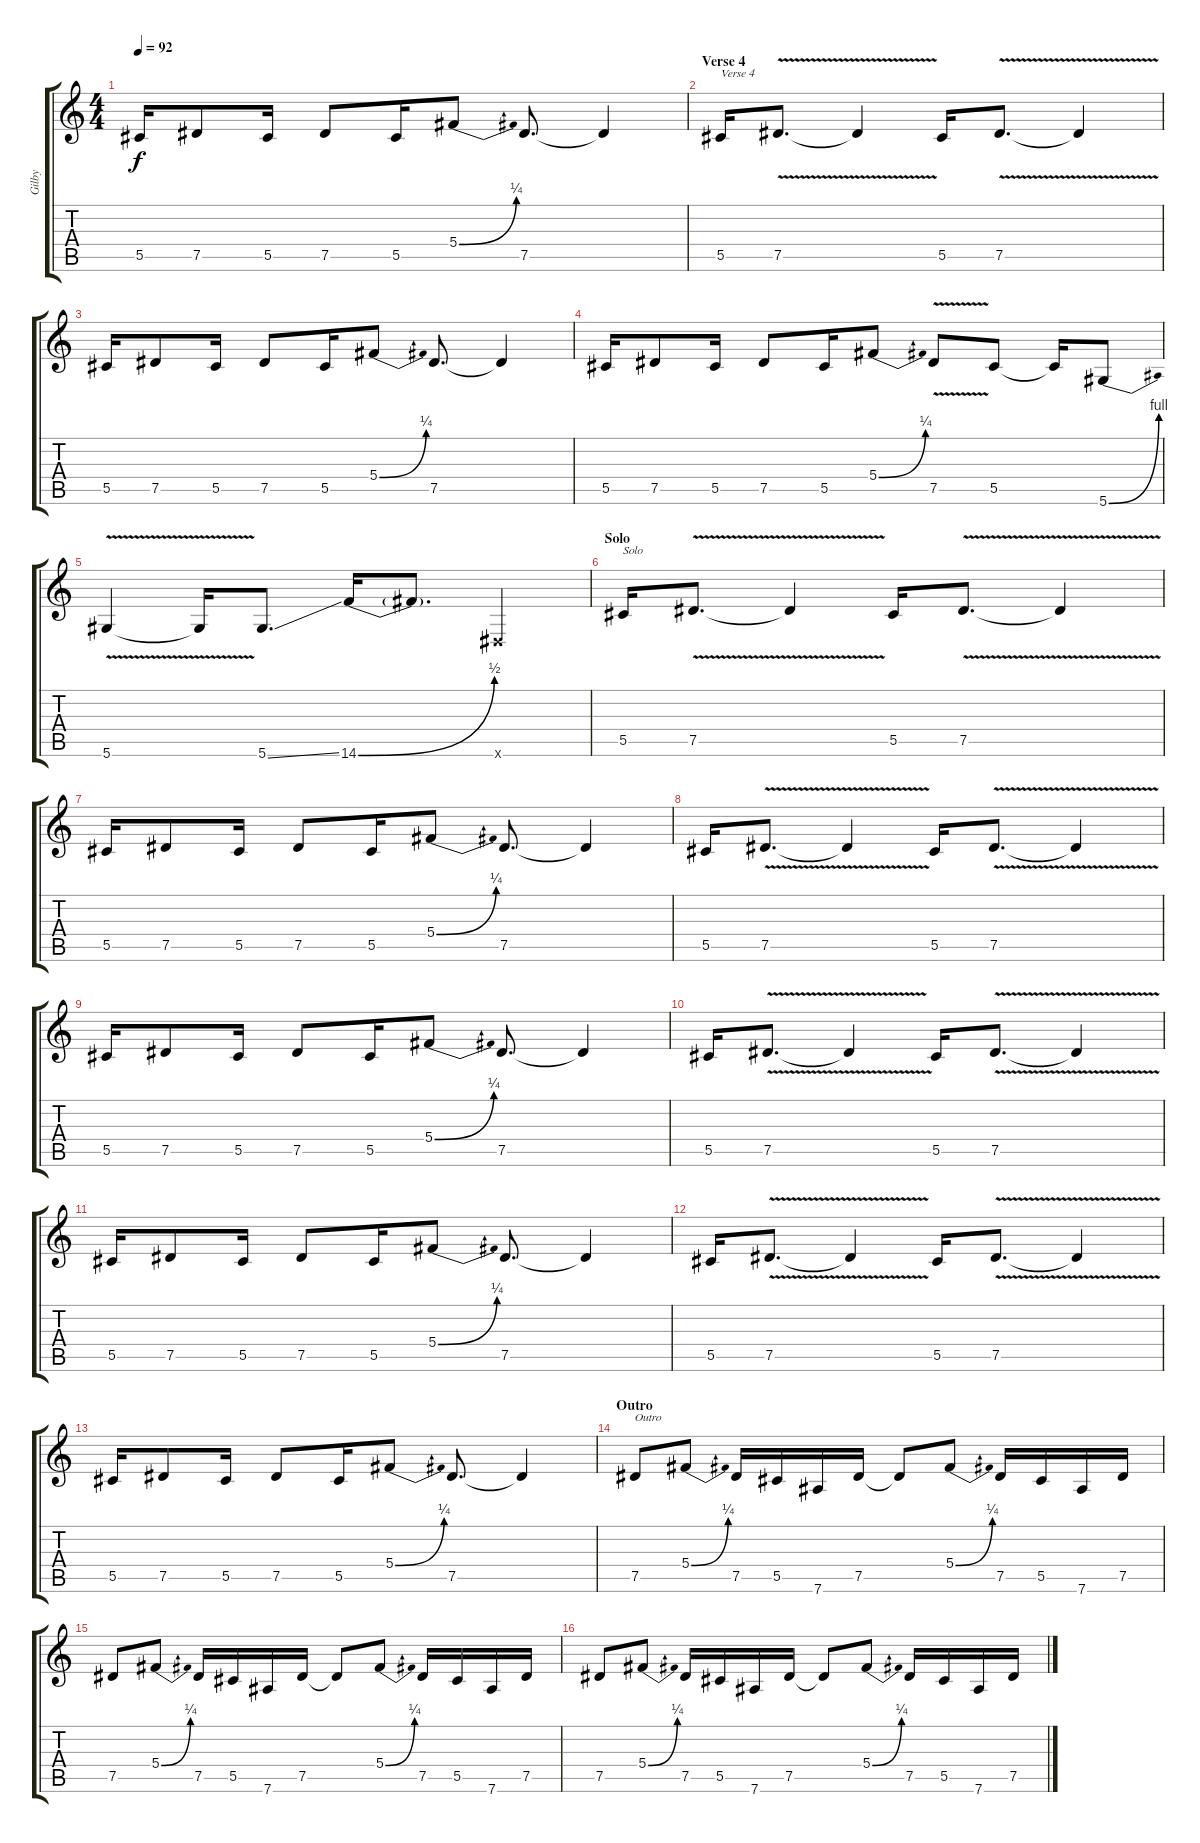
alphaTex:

\track ("Gilby" "Gilby") {instrument distortionguitar}
\staff {score tabs}
\tuning (Eb4 Bb3 Gb3 Db3 Ab2 Eb2) {hide}
\ts (4 4)
\tempo 92
\clef g2
\ks c
5.5.16{dy f} 7.5.8 5.5.16 7.5.8 5.5.16 5.4{be (bend 0 0 60 1)}.8 7.5.8{d} 7.5{t}.4 |
\section ("" "Verse 4")
5.5.16{txt "Verse 4"} 7.5{v}.8{d} 7.5{t}.4 5.5.16 7.5{v}.8{d} 7.5{t}.4 |
5.5.16 7.5.8 5.5.16 7.5.8 5.5.16 5.4{be (bend 0 0 60 1)}.8 7.5.8{d} 7.5{t}.4 |
5.5.16 7.5.8 5.5.16 7.5.8 5.5.16 5.4{be (bend 0 0 60 1)}.8 7.5{v}.8 5.5.8 5.5{t}.16 5.6{be (bend 0 0 60 4)}.8 |
5.6{v}.4 5.6{t}.16 5.6{ss}.8{d} 14.6{be (bend 0 0 60 2)}.16 14.6{t}.8{d} 0.6{x}.4 |
\section ("" "Solo")
5.5.16{txt "Solo"} 7.5{v}.8{d} 7.5{t}.4 5.5.16 7.5{v}.8{d} 7.5{t}.4 |
5.5.16 7.5.8 5.5.16 7.5.8 5.5.16 5.4{be (bend 0 0 60 1)}.8 7.5.8{d} 7.5{t}.4 |
5.5.16 7.5{v}.8{d} 7.5{t}.4 5.5.16 7.5{v}.8{d} 7.5{t}.4 |
5.5.16 7.5.8 5.5.16 7.5.8 5.5.16 5.4{be (bend 0 0 60 1)}.8 7.5.8{d} 7.5{t}.4 |
5.5.16 7.5{v}.8{d} 7.5{t}.4 5.5.16 7.5{v}.8{d} 7.5{t}.4 |
5.5.16 7.5.8 5.5.16 7.5.8 5.5.16 5.4{be (bend 0 0 60 1)}.8 7.5.8{d} 7.5{t}.4 |
5.5.16 7.5{v}.8{d} 7.5{t}.4 5.5.16 7.5{v}.8{d} 7.5{t}.4 |
5.5.16 7.5.8 5.5.16 7.5.8 5.5.16 5.4{be (bend 0 0 60 1)}.8 7.5.8{d} 7.5{t}.4 |
\section ("" "Outro")
7.5.8{txt "Outro"} 5.4{be (bend 0 0 60 1)}.8 7.5.16 5.5.16 7.6.16 7.5.16 7.5{t}.8 5.4{be (bend 0 0 60 1)}.8 7.5.16 5.5.16 7.6.16 7.5.16 |
7.5.8 5.4{be (bend 0 0 60 1)}.8 7.5.16 5.5.16 7.6.16 7.5.16 7.5{t}.8 5.4{be (bend 0 0 60 1)}.8 7.5.16 5.5.16 7.6.16 7.5.16 |
7.5.8 5.4{be (bend 0 0 60 1)}.8 7.5.16 5.5.16 7.6.16 7.5.16 7.5{t}.8 5.4{be (bend 0 0 60 1)}.8 7.5.16 5.5.16 7.6.16 7.5.16
